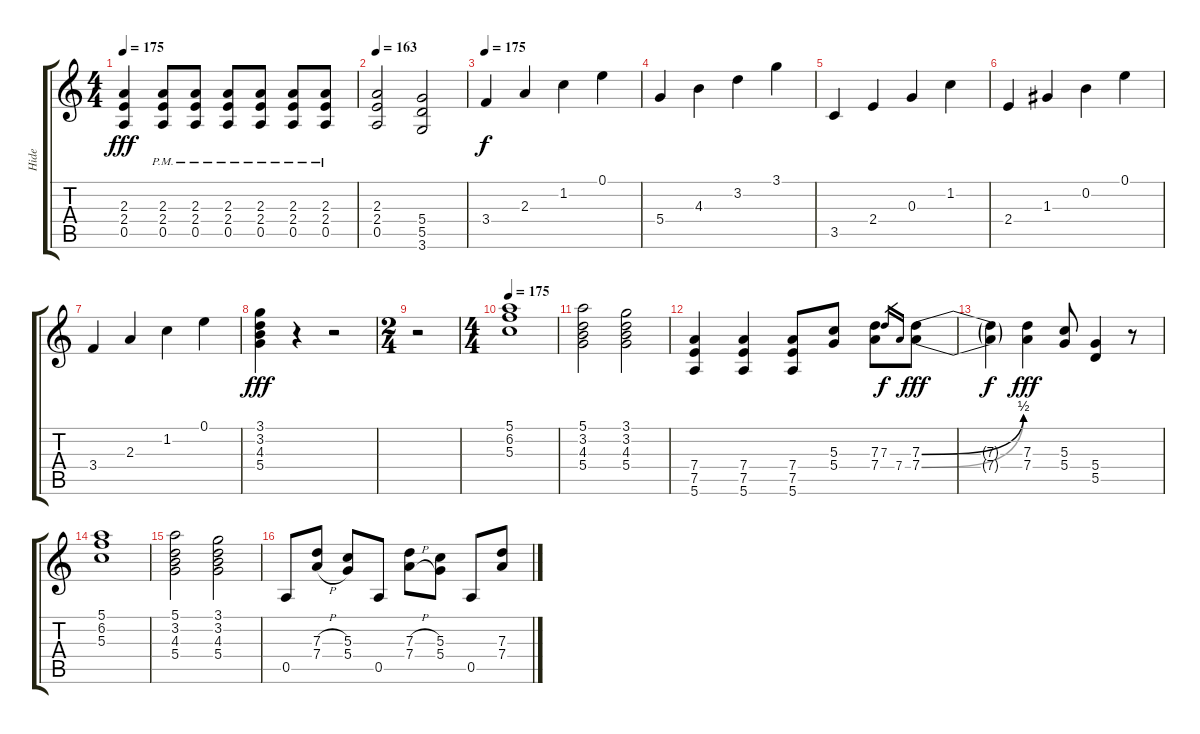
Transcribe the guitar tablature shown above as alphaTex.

\track ("Hide" "Hide") {instrument distortionguitar}
\staff {score tabs}
\tuning (E4 B3 G3 D3 A2 E2) {hide}
\ts (4 4)
\tempo 175
\clef g2
\ks c
(2.3 2.4 0.5).4{dy fff} (2.3{pm} 2.4{pm} 0.5{pm}).8 (2.3{pm} 2.4{pm} 0.5{pm}).8 (2.3{pm} 2.4{pm} 0.5{pm}).8 (2.3{pm} 2.4{pm} 0.5{pm}).8 (2.3{pm} 2.4{pm} 0.5{pm}).8 (2.3{pm} 2.4{pm} 0.5{pm}).8 |
\tempo 163
(2.3 2.4 0.5).2 (5.4 5.5 3.6).2 |
\tempo 175
3.4.4{dy f volume 16 instrument electricguitarclean} 2.3.4 1.2.4 0.1.4 |
5.4.4 4.3.4 3.2.4 3.1.4 |
3.5.4 2.4.4 0.3.4 1.2.4 |
2.4.4 1.3.4 0.2.4 0.1.4 |
3.4.4 2.3.4 1.2.4 0.1.4 |
(3.1 3.2 4.3 5.4).4{dy fff} r.4 r.2 |
\ts (2 4)
r.2 |
\ts (4 4)
\tempo 175
(5.1 6.2 5.3).1{instrument distortionguitar} |
(5.1 3.2 4.3 5.4).2 (3.1 3.2 4.3 5.4).2 |
(7.4 7.5 5.6).4 (7.4 7.5 5.6).4 (7.4 7.5 5.6).8 (5.3 5.4).8 (7.3 7.4).8 7.3.16{gr dy f} 7.4.16{gr} (7.3{be (bend 0 0 60 2)} 7.4{be (bend 0 0 60 2)}).8{dy fff} |
(7.3{t} 7.4{t}).4{dy f} (7.3 7.4).4{dy fff} (5.3 5.4).8 (5.4 5.5).4 r.8 |
(5.1 6.2 5.3).1 |
(5.1 3.2 4.3 5.4).2 (3.1 3.2 4.3 5.4).2 |
0.5.8 (7.3{h} 7.4{h}).8 (5.3 5.4).8 0.5.8 (7.3{h} 7.4{h}).8 (5.3 5.4).8 0.5.8 (7.3 7.4).8
